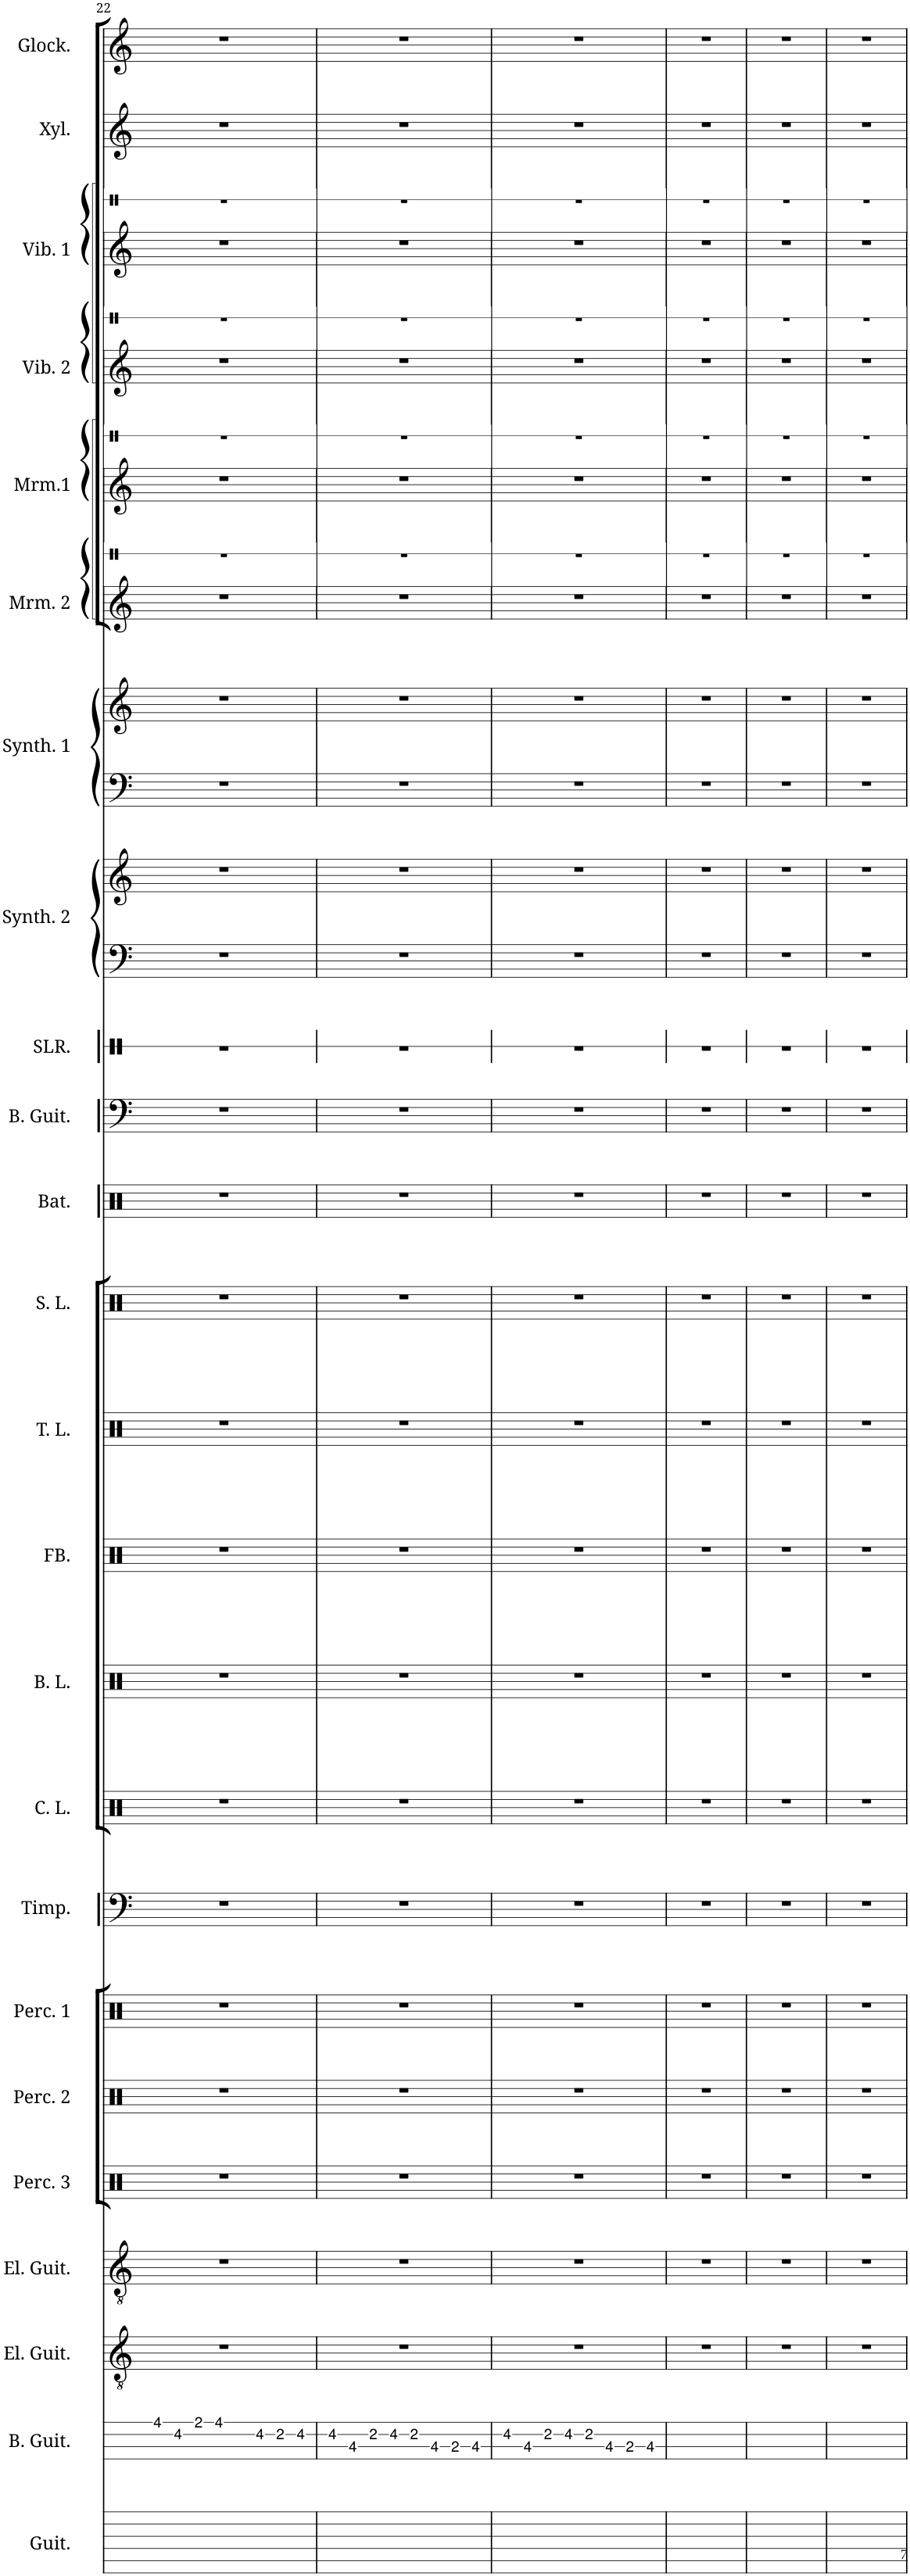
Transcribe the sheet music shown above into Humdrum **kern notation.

**kern	**kern	**kern	**kern	**kern	**kern	**kern	**kern	**kern	**kern	**kern	**kern	**kern	**kern	**kern	**kern	**kern	**kern	**kern	**kern	**kern	**kern	**kern	**kern	**kern	**kern	**kern	**kern	**kern	**kern
*part28	*part27	*part26	*part25	*part24	*part23	*part22	*part21	*part20	*part19	*part18	*part17	*part16	*part15	*part14	*part13	*part12	*part12	*part11	*part11	*part10	*part9	*part8	*part7	*part6	*part5	*part4	*part3	*part2	*part1
*staff30	*staff29	*staff28	*staff27	*staff26	*staff25	*staff24	*staff23	*staff22	*staff21	*staff20	*staff19	*staff18	*staff17	*staff16	*staff15	*staff14	*staff13	*staff12	*staff11	*staff10	*staff9	*staff8	*staff7	*staff6	*staff5	*staff4	*staff3	*staff2	*staff1
*I"Classical Guitar	*I"Bass Guitar	*I"Electric Guitar	*I"Electric Guitar	*I"Percussion 3	*I"Percussion 2	*I"Percussion 1	*I"Timpani	*I"Cymbal Line	*I"Bass Line	*I"Flubs	*I"Tenor Line	*I"Snare Line	*I"Batterie	*I"Bass Guitar	*I"Sampler	*I"Synthesizer 2	*	*I"Synthesizer 1	*	*I"Marimba 2	*I"MDL Rail	*I"Marimba 1	*I"MDL Rail	*I"Vibraphone 2	*I"MDL Rail	*I"Vibraphone 1	*I"MDL Rail	*I"Xylophone	*I"Glockenspiel
*I'Guit.	*I'B. Guit.	*I'El. Guit.	*I'El. Guit.	*I'Perc. 3	*I'Perc. 2	*I'Perc. 1	*I'Timp.	*I'C. L.	*I'B. L.	*I'FB.	*I'T. L.	*I'S. L.	*I'Bat.	*I'B. Guit.	*I'SLR.	*I'Synth. 2	*	*I'Synth. 1	*	*I'Mrm. 2	*	*I'Mrm.1	*	*I'Vib. 2	*	*I'Vib. 1	*	*I'Xyl.	*I'Glock.
!!LO:PB:g=z
*	*	*clefGv2	*clefGv2	*clefX	*clefX	*clefX	*clefF4	*clefX	*clefX	*clefX	*clefX	*clefX	*clefX	*clefF4	*clefX	*clefF4	*clefG2	*clefF4	*clefG2	*clefG2	*clefX	*clefG2	*clefX	*clefG2	*clefX	*clefG2	*clefX	*clefG2	*clefG2
*	*Trd7c12	*	*	*	*	*	*	*	*	*	*	*	*	*Trd7c12	*	*	*	*	*	*	*	*	*	*	*	*	*	*Trd-7c-12	*Trd-14c-24
*k[]	*k[]	*k[]	*k[]	*k[]	*k[]	*k[]	*k[]	*k[]	*k[]	*k[]	*k[]	*k[]	*k[]	*k[]	*k[]	*k[]	*k[]	*k[]	*k[]	*k[]	*k[]	*k[]	*k[]	*k[]	*k[]	*k[]	*k[]	*k[]	*k[]
*M4/4	*M4/4	*M4/4	*M4/4	*M4/4	*M4/4	*M4/4	*M4/4	*M4/4	*M4/4	*M4/4	*M4/4	*M4/4	*M4/4	*M4/4	*M4/4	*M4/4	*M4/4	*M4/4	*M4/4	*M4/4	*M4/4	*M4/4	*M4/4	*M4/4	*M4/4	*M4/4	*M4/4	*M4/4	*M4/4
=22	=22	=22	=22	=22	=22	=22	=22	=22	=22	=22	=22	=22	=22	=22	=22	=22	=22	=22	=22	=22	=22	=22	=22	=22	=22	=22	=22	=22	=22
1r	8BL	1r	1r	1r	1r	1r	1r	1r	1r	1r	1r	1r	1r	1r	1r	1r	1r	1r	1r	1r	1r	1r	1r	1r	1r	1r	1r	1r	1r
.	8G-J	.	.	.	.	.	.	.	.	.	.	.	.	.	.	.	.	.	.	.	.	.	.	.	.	.	.	.	.
.	8AL	.	.	.	.	.	.	.	.	.	.	.	.	.	.	.	.	.	.	.	.	.	.	.	.	.	.	.	.
.	8BJ	.	.	.	.	.	.	.	.	.	.	.	.	.	.	.	.	.	.	.	.	.	.	.	.	.	.	.	.
.	8r	.	.	.	.	.	.	.	.	.	.	.	.	.	.	.	.	.	.	.	.	.	.	.	.	.	.	.	.
.	8F#	.	.	.	.	.	.	.	.	.	.	.	.	.	.	.	.	.	.	.	.	.	.	.	.	.	.	.	.
.	8EL	.	.	.	.	.	.	.	.	.	.	.	.	.	.	.	.	.	.	.	.	.	.	.	.	.	.	.	.
.	8G-J	.	.	.	.	.	.	.	.	.	.	.	.	.	.	.	.	.	.	.	.	.	.	.	.	.	.	.	.
=23	=23	=23	=23	=23	=23	=23	=23	=23	=23	=23	=23	=23	=23	=23	=23	=23	=23	=23	=23	=23	=23	=23	=23	=23	=23	=23	=23	=23	=23
1r	8F#XL	1r	1r	1r	1r	1r	1r	1r	1r	1r	1r	1r	1r	1r	1r	1r	1r	1r	1r	1r	1r	1r	1r	1r	1r	1r	1r	1r	1r
.	8C#XJ	.	.	.	.	.	.	.	.	.	.	.	.	.	.	.	.	.	.	.	.	.	.	.	.	.	.	.	.
.	8EL	.	.	.	.	.	.	.	.	.	.	.	.	.	.	.	.	.	.	.	.	.	.	.	.	.	.	.	.
.	8G-XJ	.	.	.	.	.	.	.	.	.	.	.	.	.	.	.	.	.	.	.	.	.	.	.	.	.	.	.	.
.	8EL	.	.	.	.	.	.	.	.	.	.	.	.	.	.	.	.	.	.	.	.	.	.	.	.	.	.	.	.
.	8D-J	.	.	.	.	.	.	.	.	.	.	.	.	.	.	.	.	.	.	.	.	.	.	.	.	.	.	.	.
.	8BBL	.	.	.	.	.	.	.	.	.	.	.	.	.	.	.	.	.	.	.	.	.	.	.	.	.	.	.	.
.	8D-J	.	.	.	.	.	.	.	.	.	.	.	.	.	.	.	.	.	.	.	.	.	.	.	.	.	.	.	.
=24	=24	=24	=24	=24	=24	=24	=24	=24	=24	=24	=24	=24	=24	=24	=24	=24	=24	=24	=24	=24	=24	=24	=24	=24	=24	=24	=24	=24	=24
1r	8F#XL	1r	1r	1r	1r	1r	1r	1r	1r	1r	1r	1r	1r	1r	1r	1r	1r	1r	1r	1r	1r	1r	1r	1r	1r	1r	1r	1r	1r
.	8C#XJ	.	.	.	.	.	.	.	.	.	.	.	.	.	.	.	.	.	.	.	.	.	.	.	.	.	.	.	.
.	8EL	.	.	.	.	.	.	.	.	.	.	.	.	.	.	.	.	.	.	.	.	.	.	.	.	.	.	.	.
.	8G-XJ	.	.	.	.	.	.	.	.	.	.	.	.	.	.	.	.	.	.	.	.	.	.	.	.	.	.	.	.
.	8EL	.	.	.	.	.	.	.	.	.	.	.	.	.	.	.	.	.	.	.	.	.	.	.	.	.	.	.	.
.	8D-J	.	.	.	.	.	.	.	.	.	.	.	.	.	.	.	.	.	.	.	.	.	.	.	.	.	.	.	.
.	8BBL	.	.	.	.	.	.	.	.	.	.	.	.	.	.	.	.	.	.	.	.	.	.	.	.	.	.	.	.
.	8D-J	.	.	.	.	.	.	.	.	.	.	.	.	.	.	.	.	.	.	.	.	.	.	.	.	.	.	.	.
=25	=25	=25	=25	=25	=25	=25	=25	=25	=25	=25	=25	=25	=25	=25	=25	=25	=25	=25	=25	=25	=25	=25	=25	=25	=25	=25	=25	=25	=25
1r	1r	1r	1r	1r	1r	1r	1r	1r	1r	1r	1r	1r	1r	1r	1r	1r	1r	1r	1r	1r	1r	1r	1r	1r	1r	1r	1r	1r	1r
=26	=26	=26	=26	=26	=26	=26	=26	=26	=26	=26	=26	=26	=26	=26	=26	=26	=26	=26	=26	=26	=26	=26	=26	=26	=26	=26	=26	=26	=26
1r	1r	1r	1r	1r	1r	1r	1r	1r	1r	1r	1r	1r	1r	1r	1r	1r	1r	1r	1r	1r	1r	1r	1r	1r	1r	1r	1r	1r	1r
=27	=27	=27	=27	=27	=27	=27	=27	=27	=27	=27	=27	=27	=27	=27	=27	=27	=27	=27	=27	=27	=27	=27	=27	=27	=27	=27	=27	=27	=27
1r	1r	1r	1r	1r	1r	1r	1r	1r	1r	1r	1r	1r	1r	1r	1r	1r	1r	1r	1r	1r	1r	1r	1r	1r	1r	1r	1r	1r	1r
=	=	=	=	=	=	=	=	=	=	=	=	=	=	=	=	=	=	=	=	=	=	=	=	=	=	=	=	=	=
*-	*-	*-	*-	*-	*-	*-	*-	*-	*-	*-	*-	*-	*-	*-	*-	*-	*-	*-	*-	*-	*-	*-	*-	*-	*-	*-	*-	*-	*-
